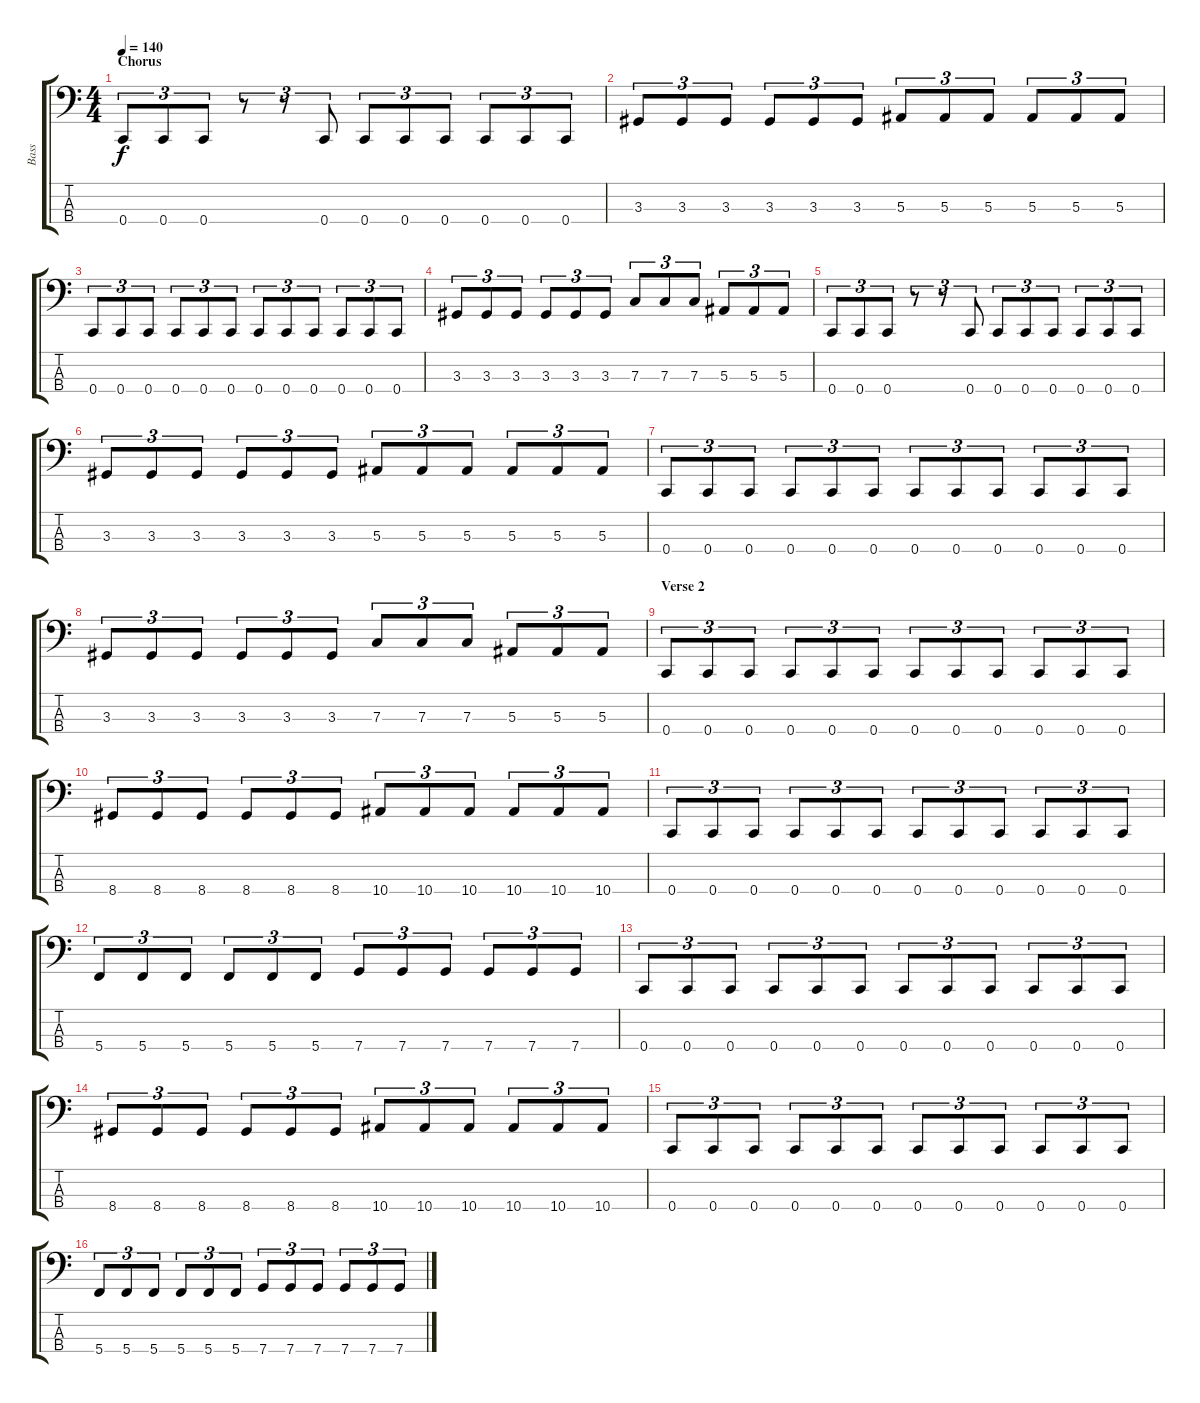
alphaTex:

\track ("Bass" "Bass") {instrument electricbasspick}
\staff {score tabs}
\tuning (Eb2 Bb1 F1 C1) {hide}
\ts (4 4)
\section ("" "Chorus")
\tempo 140
\clef f4
\ks c
0.4.8{tu (3 2) dy f} 0.4.8{tu (3 2)} 0.4.8{tu (3 2)} r.8{tu (3 2)} r.8{tu (3 2)} 0.4.8{tu (3 2)} 0.4.8{tu (3 2)} 0.4.8{tu (3 2)} 0.4.8{tu (3 2)} 0.4.8{tu (3 2)} 0.4.8{tu (3 2)} 0.4.8{tu (3 2)} |
3.3.8{tu (3 2)} 3.3.8{tu (3 2)} 3.3.8{tu (3 2)} 3.3.8{tu (3 2)} 3.3.8{tu (3 2)} 3.3.8{tu (3 2)} 5.3.8{tu (3 2)} 5.3.8{tu (3 2)} 5.3.8{tu (3 2)} 5.3.8{tu (3 2)} 5.3.8{tu (3 2)} 5.3.8{tu (3 2)} |
0.4.8{tu (3 2)} 0.4.8{tu (3 2)} 0.4.8{tu (3 2)} 0.4.8{tu (3 2)} 0.4.8{tu (3 2)} 0.4.8{tu (3 2)} 0.4.8{tu (3 2)} 0.4.8{tu (3 2)} 0.4.8{tu (3 2)} 0.4.8{tu (3 2)} 0.4.8{tu (3 2)} 0.4.8{tu (3 2)} |
3.3.8{tu (3 2)} 3.3.8{tu (3 2)} 3.3.8{tu (3 2)} 3.3.8{tu (3 2)} 3.3.8{tu (3 2)} 3.3.8{tu (3 2)} 7.3.8{tu (3 2)} 7.3.8{tu (3 2)} 7.3.8{tu (3 2)} 5.3.8{tu (3 2)} 5.3.8{tu (3 2)} 5.3.8{tu (3 2)} |
0.4.8{tu (3 2)} 0.4.8{tu (3 2)} 0.4.8{tu (3 2)} r.8{tu (3 2)} r.8{tu (3 2)} 0.4.8{tu (3 2)} 0.4.8{tu (3 2)} 0.4.8{tu (3 2)} 0.4.8{tu (3 2)} 0.4.8{tu (3 2)} 0.4.8{tu (3 2)} 0.4.8{tu (3 2)} |
3.3.8{tu (3 2)} 3.3.8{tu (3 2)} 3.3.8{tu (3 2)} 3.3.8{tu (3 2)} 3.3.8{tu (3 2)} 3.3.8{tu (3 2)} 5.3.8{tu (3 2)} 5.3.8{tu (3 2)} 5.3.8{tu (3 2)} 5.3.8{tu (3 2)} 5.3.8{tu (3 2)} 5.3.8{tu (3 2)} |
0.4.8{tu (3 2)} 0.4.8{tu (3 2)} 0.4.8{tu (3 2)} 0.4.8{tu (3 2)} 0.4.8{tu (3 2)} 0.4.8{tu (3 2)} 0.4.8{tu (3 2)} 0.4.8{tu (3 2)} 0.4.8{tu (3 2)} 0.4.8{tu (3 2)} 0.4.8{tu (3 2)} 0.4.8{tu (3 2)} |
3.3.8{tu (3 2)} 3.3.8{tu (3 2)} 3.3.8{tu (3 2)} 3.3.8{tu (3 2)} 3.3.8{tu (3 2)} 3.3.8{tu (3 2)} 7.3.8{tu (3 2)} 7.3.8{tu (3 2)} 7.3.8{tu (3 2)} 5.3.8{tu (3 2)} 5.3.8{tu (3 2)} 5.3.8{tu (3 2)} |
\section ("" "Verse 2")
0.4.8{tu (3 2)} 0.4.8{tu (3 2)} 0.4.8{tu (3 2)} 0.4.8{tu (3 2)} 0.4.8{tu (3 2)} 0.4.8{tu (3 2)} 0.4.8{tu (3 2)} 0.4.8{tu (3 2)} 0.4.8{tu (3 2)} 0.4.8{tu (3 2)} 0.4.8{tu (3 2)} 0.4.8{tu (3 2)} |
8.4.8{tu (3 2)} 8.4.8{tu (3 2)} 8.4.8{tu (3 2)} 8.4.8{tu (3 2)} 8.4.8{tu (3 2)} 8.4.8{tu (3 2)} 10.4.8{tu (3 2)} 10.4.8{tu (3 2)} 10.4.8{tu (3 2)} 10.4.8{tu (3 2)} 10.4.8{tu (3 2)} 10.4.8{tu (3 2)} |
0.4.8{tu (3 2)} 0.4.8{tu (3 2)} 0.4.8{tu (3 2)} 0.4.8{tu (3 2)} 0.4.8{tu (3 2)} 0.4.8{tu (3 2)} 0.4.8{tu (3 2)} 0.4.8{tu (3 2)} 0.4.8{tu (3 2)} 0.4.8{tu (3 2)} 0.4.8{tu (3 2)} 0.4.8{tu (3 2)} |
5.4.8{tu (3 2)} 5.4.8{tu (3 2)} 5.4.8{tu (3 2)} 5.4.8{tu (3 2)} 5.4.8{tu (3 2)} 5.4.8{tu (3 2)} 7.4.8{tu (3 2)} 7.4.8{tu (3 2)} 7.4.8{tu (3 2)} 7.4.8{tu (3 2)} 7.4.8{tu (3 2)} 7.4.8{tu (3 2)} |
0.4.8{tu (3 2)} 0.4.8{tu (3 2)} 0.4.8{tu (3 2)} 0.4.8{tu (3 2)} 0.4.8{tu (3 2)} 0.4.8{tu (3 2)} 0.4.8{tu (3 2)} 0.4.8{tu (3 2)} 0.4.8{tu (3 2)} 0.4.8{tu (3 2)} 0.4.8{tu (3 2)} 0.4.8{tu (3 2)} |
8.4.8{tu (3 2)} 8.4.8{tu (3 2)} 8.4.8{tu (3 2)} 8.4.8{tu (3 2)} 8.4.8{tu (3 2)} 8.4.8{tu (3 2)} 10.4.8{tu (3 2)} 10.4.8{tu (3 2)} 10.4.8{tu (3 2)} 10.4.8{tu (3 2)} 10.4.8{tu (3 2)} 10.4.8{tu (3 2)} |
0.4.8{tu (3 2)} 0.4.8{tu (3 2)} 0.4.8{tu (3 2)} 0.4.8{tu (3 2)} 0.4.8{tu (3 2)} 0.4.8{tu (3 2)} 0.4.8{tu (3 2)} 0.4.8{tu (3 2)} 0.4.8{tu (3 2)} 0.4.8{tu (3 2)} 0.4.8{tu (3 2)} 0.4.8{tu (3 2)} |
5.4.8{tu (3 2)} 5.4.8{tu (3 2)} 5.4.8{tu (3 2)} 5.4.8{tu (3 2)} 5.4.8{tu (3 2)} 5.4.8{tu (3 2)} 7.4.8{tu (3 2)} 7.4.8{tu (3 2)} 7.4.8{tu (3 2)} 7.4.8{tu (3 2)} 7.4.8{tu (3 2)} 7.4.8{tu (3 2)}
